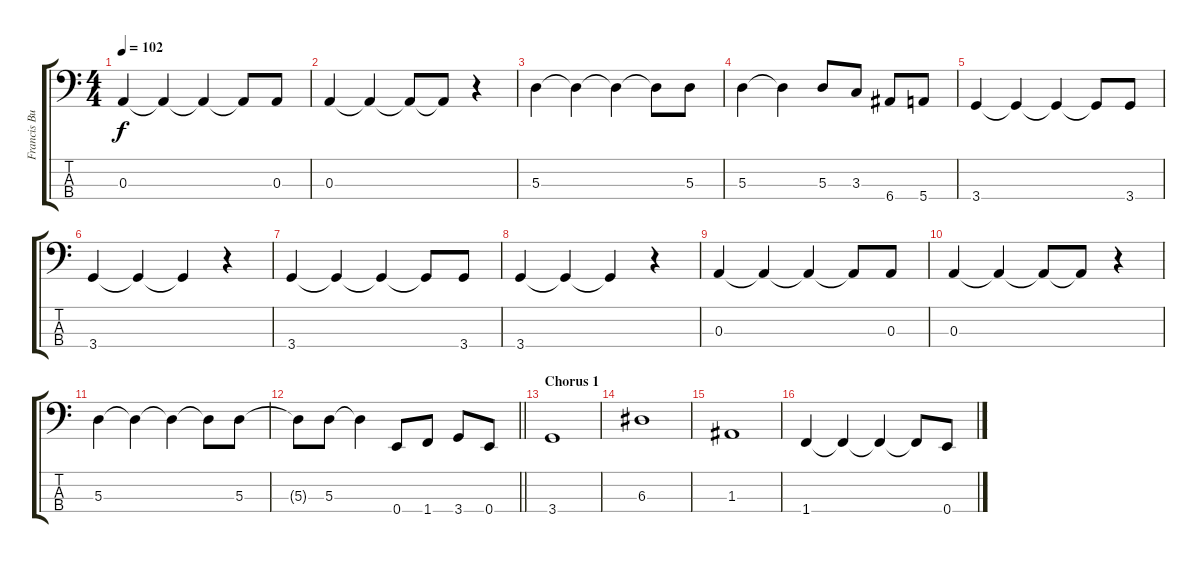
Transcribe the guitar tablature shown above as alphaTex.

\track ("Francis Buchholz" "Francis Bu") {instrument electricbassfinger}
\staff {score tabs}
\tuning (G2 D2 A1 E1) {hide}
\ts (4 4)
\tempo 102
\clef f4
\ks c
0.3.4{dy f} 0.3{t}.4 0.3{t}.4 0.3{t}.8 0.3.8 |
0.3.4 0.3{t}.4 0.3{t}.8 0.3{t}.8 r.4 |
5.3.4 5.3{t}.4 5.3{t}.4 5.3{t}.8 5.3.8 |
5.3.4 5.3{t}.4 5.3.8 3.3.8 6.4.8 5.4.8 |
3.4.4 3.4{t}.4 3.4{t}.4 3.4{t}.8 3.4.8 |
3.4.4 3.4{t}.4 3.4{t}.4 r.4 |
3.4.4 3.4{t}.4 3.4{t}.4 3.4{t}.8 3.4.8 |
3.4.4 3.4{t}.4 3.4{t}.4 r.4 |
0.3.4 0.3{t}.4 0.3{t}.4 0.3{t}.8 0.3.8 |
0.3.4 0.3{t}.4 0.3{t}.8 0.3{t}.8 r.4 |
5.3.4 5.3{t}.4 5.3{t}.4 5.3{t}.8 5.3.8 |
\barLineRight lightlight
5.3{t}.8 5.3.8 5.3{t}.4 0.4.8 1.4.8 3.4.8 0.4.8 |
\section ("" "Chorus 1")
3.4.1 |
6.3.1 |
1.3.1 |
1.4.4 1.4{t}.4 1.4{t}.4 1.4{t}.8 0.4.8
